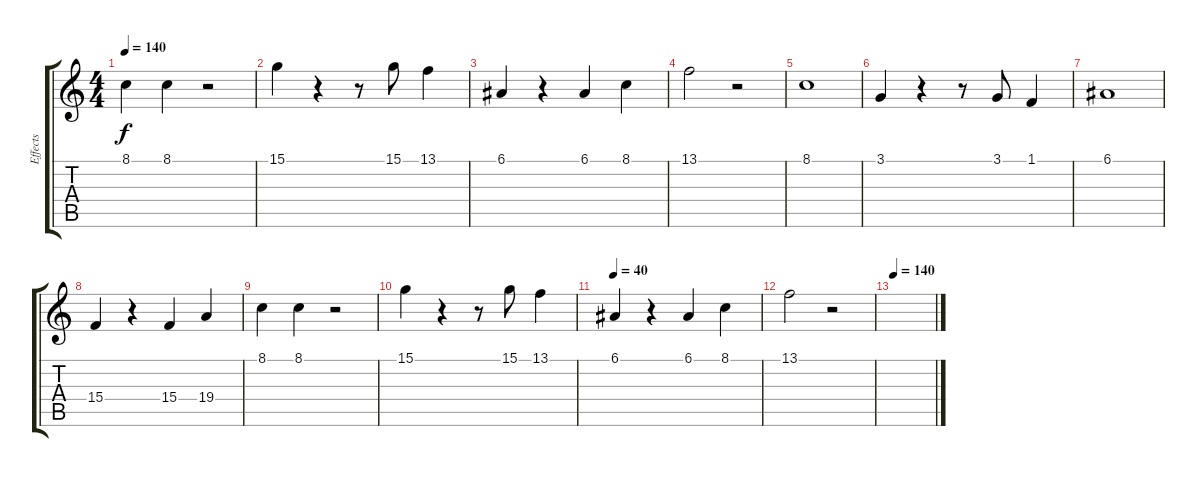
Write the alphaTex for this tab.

\track ("Effects" "Effects") {instrument blownbottle}
\staff {score tabs}
\tuning (E4 B3 G3 D3 A2 E2) {hide}
\ts (4 4)
\tempo 140
\clef g2
\ks c
8.1.4{dy f} 8.1.4 r.2 |
15.1.4 r.4 r.8 15.1.8 13.1.4 |
6.1.4 r.4 6.1.4 8.1.4 |
13.1.2 r.2 |
8.1.1 |
3.1.4 r.4 r.8 3.1.8 1.1.4 |
6.1.1 |
15.4.4 r.4 15.4.4 19.4.4 |
8.1.4 8.1.4 r.2 |
15.1.4 r.4 r.8 15.1.8 13.1.4 |
\tempo 40
6.1.4 r.4 6.1.4 8.1.4 |
13.1.2 r.2 |
\tempo 140
